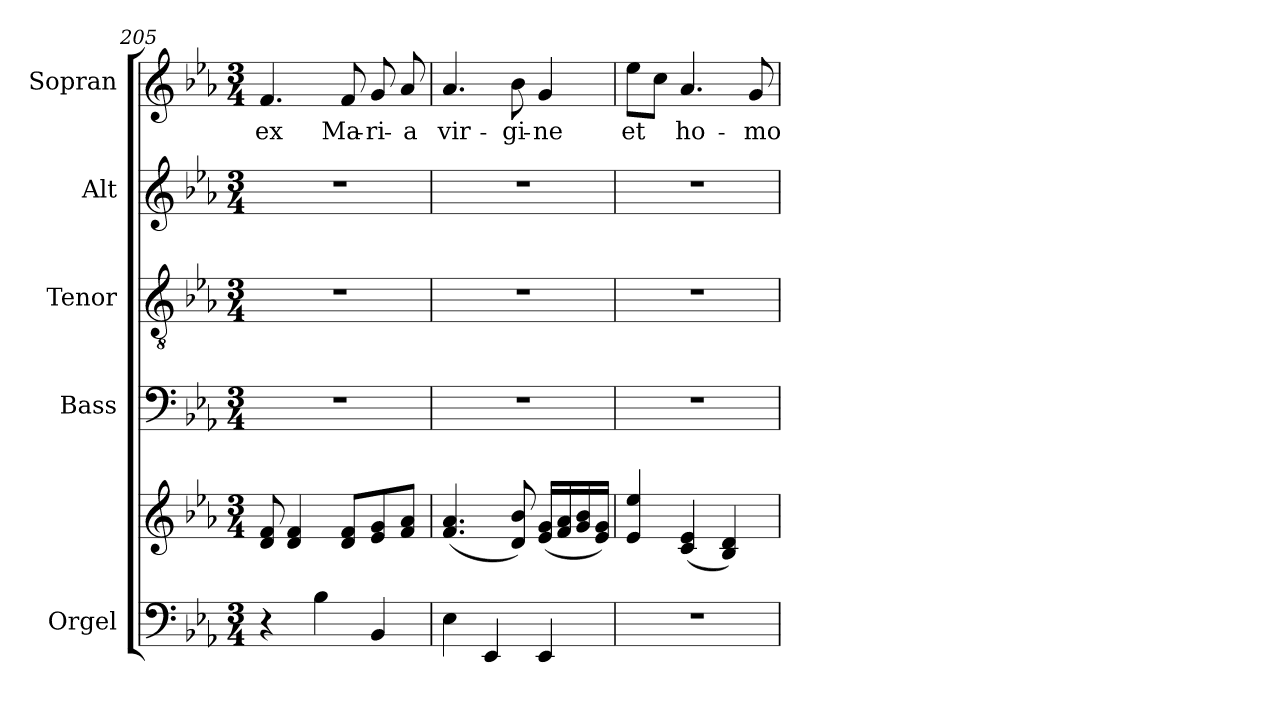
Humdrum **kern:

**kern	**kern	**kern	**kern	**kern	**kern	**text
*part5	*part5	*part4	*part3	*part2	*part1	*part1
*staff6	*staff5	*staff4	*staff3	*staff2	*staff1	*staff1
*I"Orgel	*	*I"Bass	*I"Tenor	*I"Alt	*I"Sopran	*
*I'Org.	*	*I'B.	*I'T.	*I'A.	*I'S.	*
*clefF4	*clefG2	*clefF4	*clefGv2	*clefG2	*clefG2	*
*k[b-e-a-]	*k[b-e-a-]	*k[b-e-a-]	*k[b-e-a-]	*k[b-e-a-]	*k[b-e-a-]	*
*E-:	*E-:	*E-:	*E-:	*E-:	*E-:	*
*M3/4	*M3/4	*M3/4	*M3/4	*M3/4	*M3/4	*
=205	=205	=205	=205	=205	=205	=205
!	!	!	!	!	!	!LO:LY:b
4r	8d/ 8f/	2.r	2.r	2.r	4.f/	ex
.	4d/ 4f/	.	.	.	.	.
4B-\	.	.	.	.	.	.
!	!	!	!	!	!	!LO:LY:b
.	8d/ 8f/L	.	.	.	8f/	Ma-
!	!	!	!	!	!	!LO:LY:b
4BB-/	8e-/ 8g/	.	.	.	8g/	-ri-
!	!	!	!	!	!	!LO:LY:b
.	8f/ 8a-/J	.	.	.	8a-/	-a
=206	=206	=206	=206	=206	=206	=206
!	!	!	!	!	!	!LO:LY:b
4E-\	(<4.f/ 4.a-/	2.r	2.r	2.r	4.a-/	vir-
4EE-/	.	.	.	.	.	.
!	!	!	!	!	!	!LO:LY:b
.	8d/ 8b-/)	.	.	.	8b-\	-gi-
!	!	!	!	!	!	!LO:LY:b
4EE-/	(<16e-/ 16g/LL	.	.	.	4g/	-ne
.	16f/ 16a-/	.	.	.	.	.
.	16g/ 16b-/	.	.	.	.	.
.	16e-/ 16g/JJ)	.	.	.	.	.
=207	=207	=207	=207	=207	=207	=207
!	!	!	!	!	!	!LO:LY:b
2.r	4e-/ 4ee-/	2.r	2.r	2.r	8ee-\L	et
.	.	.	.	.	8cc\J	.
!	!	!	!	!	!	!LO:LY:b
.	(<4c/ 4e-/	.	.	.	4.a-/	ho-
.	4B-/ 4d/)	.	.	.	.	.
!	!	!	!	!	!	!LO:LY:b
.	.	.	.	.	8g/	-mo
=	=	=	=	=	=	=
*-	*-	*-	*-	*-	*-	*-
